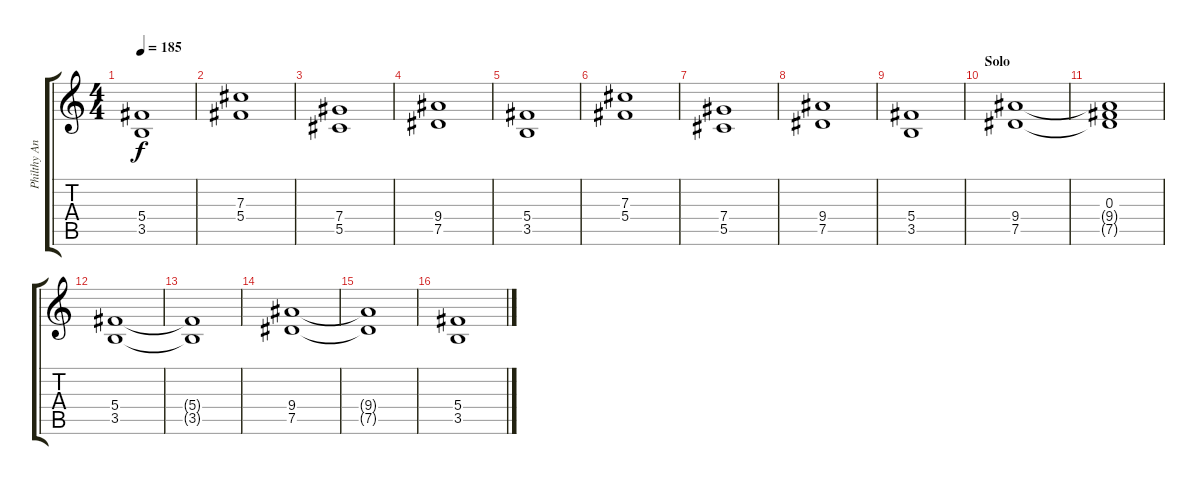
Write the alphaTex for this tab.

\track ("Philthy Animal Taylor" "Philthy An") {instrument distortionguitar}
\staff {score tabs}
\tuning (Eb4 Bb3 Gb3 Db3 Ab2 Eb2) {hide}
\ts (4 4)
\tempo 185
\clef g2
\ks c
(5.4 3.5).1{dy f} |
(7.3 5.4).1 |
(7.4 5.5).1 |
(9.4 7.5).1 |
(5.4 3.5).1 |
(7.3 5.4).1 |
(7.4 5.5).1 |
(9.4 7.5).1 |
(5.4 3.5).1 |
\section ("" "Solo")
(9.4 7.5).1 |
(0.3 9.4{t} 7.5{t}).1 |
(5.4 3.5).1 |
(5.4{t} 3.5{t}).1 |
(9.4 7.5).1 |
(9.4{t} 7.5{t}).1 |
(5.4 3.5).1
